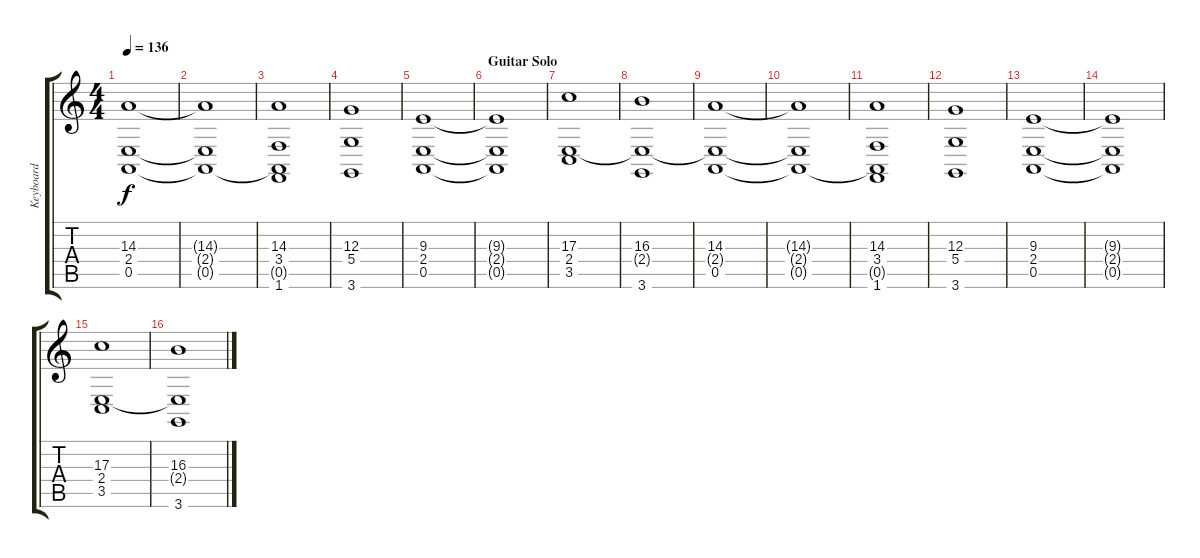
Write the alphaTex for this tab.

\track ("Keyboard" "Keyboard") {instrument choiraahs}
\staff {score tabs}
\tuning (E4 B3 G3 D3 A2 E2) {hide}
\ts (4 4)
\tempo 136
\clef g2
\ks c
(14.3 2.4{t} 0.5).1{dy f} |
(14.3{t} 2.4{t} 0.5{t}).1 |
(14.3 3.4 0.5{t} 1.6).1 |
(12.3 5.4 3.6).1 |
(9.3 2.4 0.5).1 |
\section ("" "Guitar Solo")
(9.3{t} 2.4{t} 0.5{t}).1 |
(17.3 2.4 3.5).1 |
(16.3 2.4{t} 3.6).1 |
(14.3 2.4{t} 0.5).1 |
(14.3{t} 2.4{t} 0.5{t}).1 |
(14.3 3.4 0.5{t} 1.6).1 |
(12.3 5.4 3.6).1 |
(9.3 2.4 0.5).1 |
(9.3{t} 2.4{t} 0.5{t}).1 |
(17.3 2.4 3.5).1 |
(16.3 2.4{t} 3.6).1
